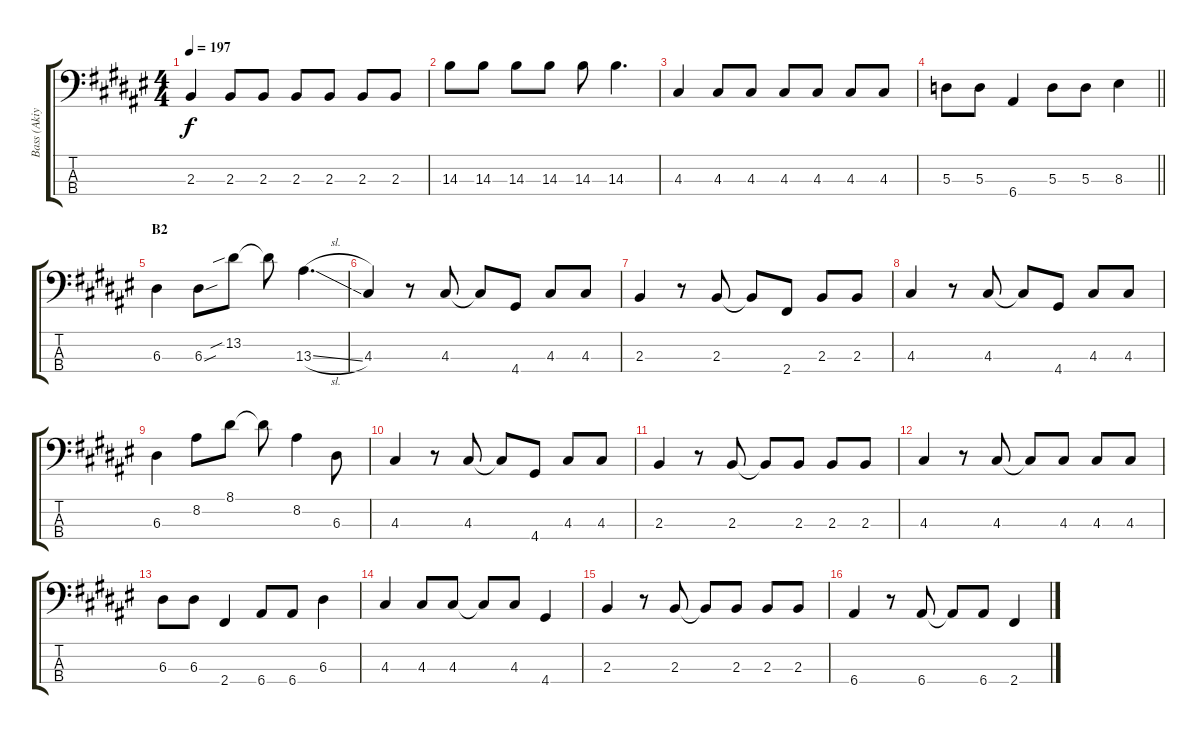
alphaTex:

\track ("Bass (Akiyama Mio)" "Bass (Akiy") {instrument distortionguitar}
\staff {score tabs}
\tuning (G2 D2 A1 E1) {hide}
\ts (4 4)
\tempo 197
\clef f4
\ks f#
2.3.4{dy f} 2.3.8 2.3.8 2.3.8 2.3.8 2.3.8 2.3.8 |
14.3.8 14.3.8 14.3.8 14.3.8 14.3.8 14.3.4{d} |
4.3.4 4.3.8 4.3.8 4.3.8 4.3.8 4.3.8 4.3.8 |
\barLineRight lightlight
5.3.8 5.3.8 6.4.4 5.3.8 5.3.8 8.3.4 |
\section ("" "B2")
6.3.4 6.3{sou}.8 13.2{sib}.8 13.2{t}.8 13.3{sl}.4{d} |
4.3.4 r.8 4.3.8 4.3{t}.8 4.4.8 4.3.8 4.3.8 |
2.3.4 r.8 2.3.8 2.3{t}.8 2.4.8 2.3.8 2.3.8 |
4.3.4 r.8 4.3.8 4.3{t}.8 4.4.8 4.3.8 4.3.8 |
6.3.4 8.2.8 8.1.8 8.1{t}.8 8.2.4 6.3.8 |
4.3.4 r.8 4.3.8 4.3{t}.8 4.4.8 4.3.8 4.3.8 |
2.3.4 r.8 2.3.8 2.3{t}.8 2.3.8 2.3.8 2.3.8 |
4.3.4 r.8 4.3.8 4.3{t}.8 4.3.8 4.3.8 4.3.8 |
6.3.8 6.3.8 2.4.4 6.4.8 6.4.8 6.3.4 |
4.3.4 4.3.8 4.3.8 4.3{t}.8 4.3.8 4.4.4 |
2.3.4 r.8 2.3.8 2.3{t}.8 2.3.8 2.3.8 2.3.8 |
6.4.4 r.8 6.4.8 6.4{t}.8 6.4.8 2.4.4
